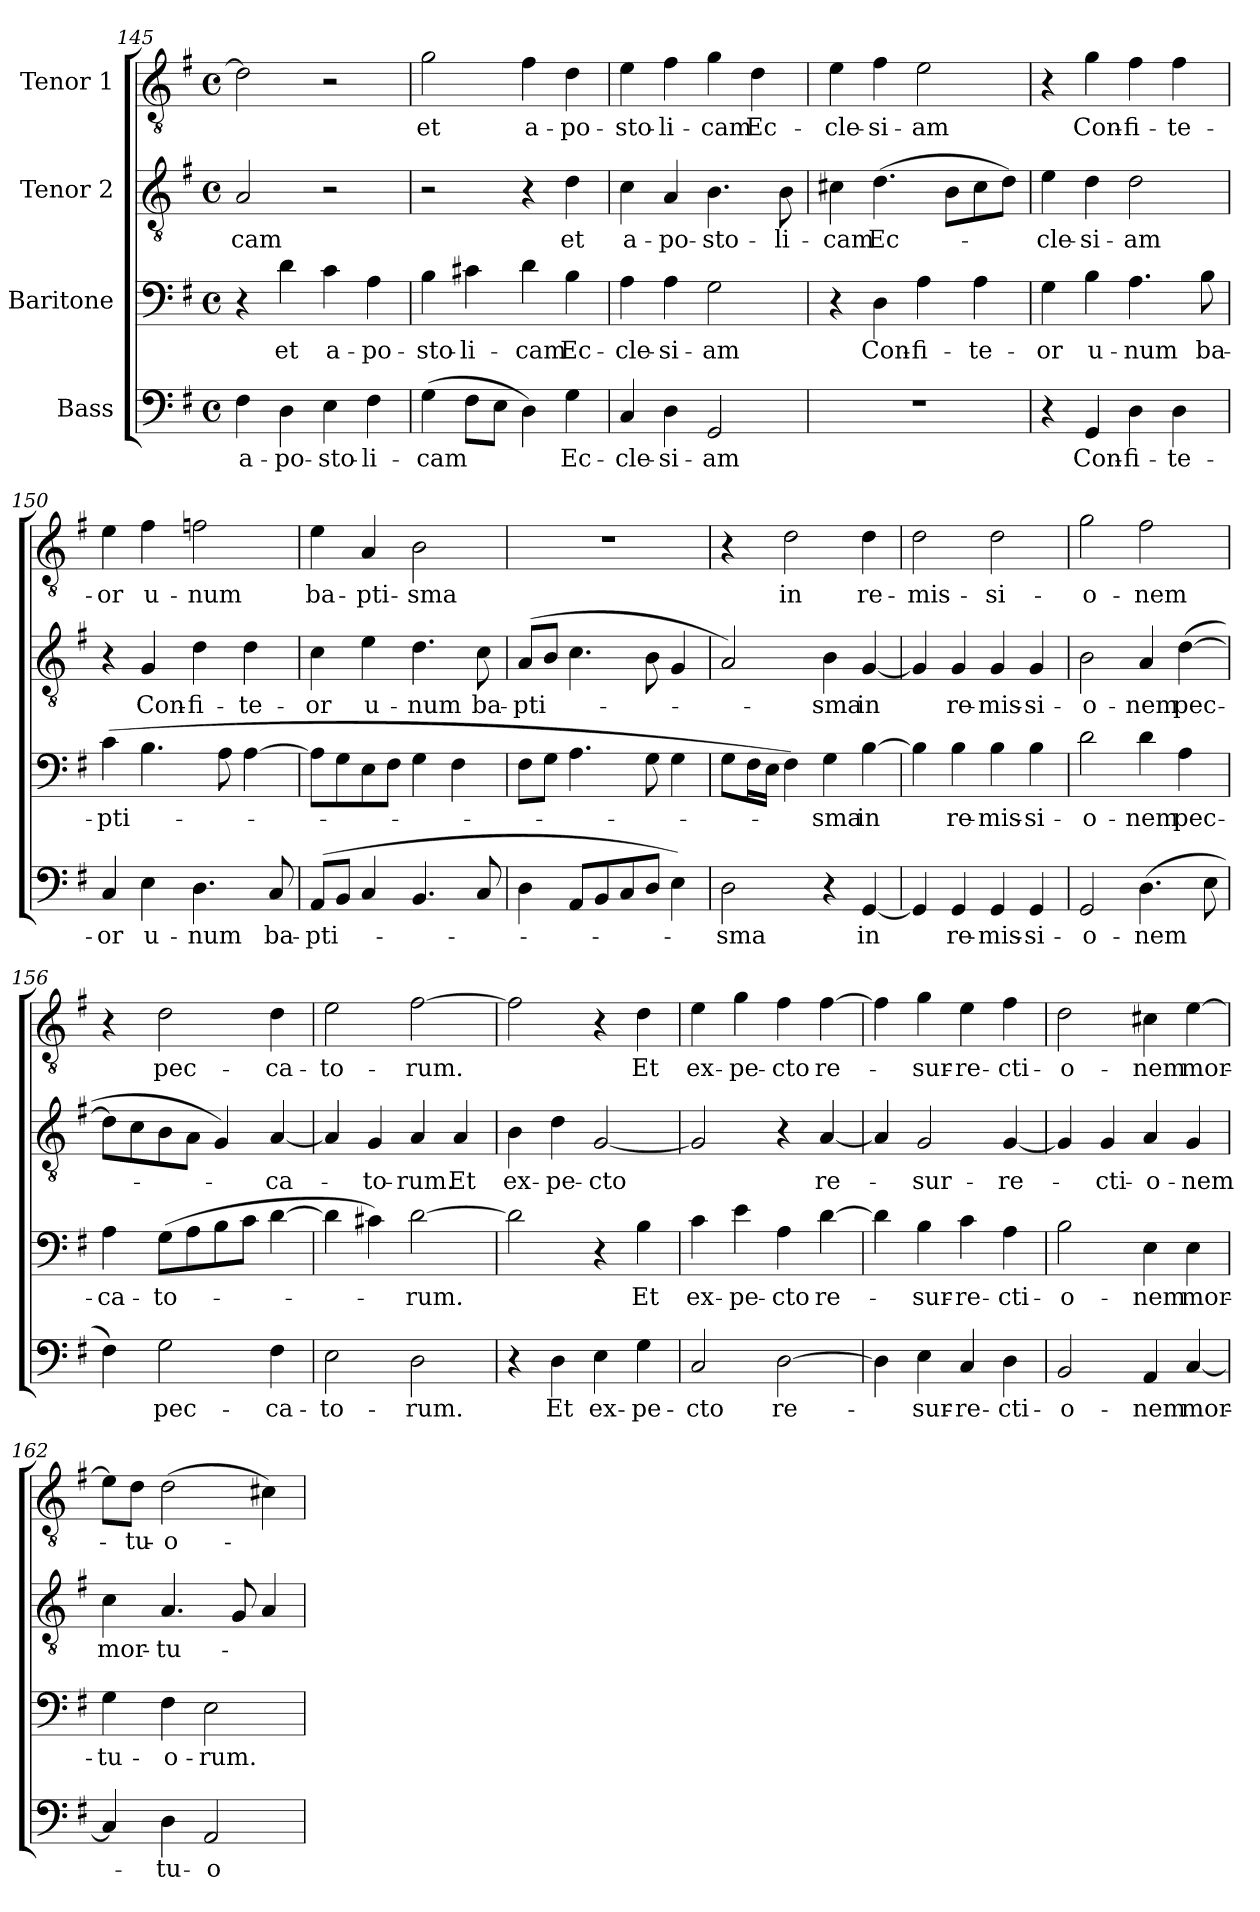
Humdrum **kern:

**kern	**text	**kern	**text	**kern	**text	**kern	**text
*part4	*part4	*part3	*part3	*part2	*part2	*part1	*part1
*staff4	*staff4	*staff3	*staff3	*staff2	*staff2	*staff1	*staff1
*I"Bass	*	*I"Baritone	*	*I"Tenor 2	*	*I"Tenor 1	*
!!LO:LB:g=z
*clefF4	*	*clefF4	*	*clefGv2	*	*clefGv2	*
*k[f#]	*	*k[f#]	*	*k[f#]	*	*k[f#]	*
*G:	*	*G:	*	*G:	*	*G:	*
*M4/4	*	*M4/4	*	*M4/4	*	*M4/4	*
*met(c)	*	*met(c)	*	*met(c)	*	*met(c)	*
=145	=145	=145	=145	=145	=145	=145	=145
4F#\	a-	4r	.	2A/	-cam	2d\]	.
4D\	-po-	4d\	et	.	.	.	.
4E\	-sto-	4c\	a-	2r	.	2r	.
4F#\	-li-	4A\	-po-	.	.	.	.
=146	=146	=146	=146	=146	=146	=146	=146
(4G\	-cam	4B\	-sto-	2r	.	2g\	et
8F#\L	.	4c#X\	-li-	.	.	.	.
8E\J	.	.	.	.	.	.	.
4D\)	.	4d\	-cam	4r	.	4f#\	a-
4G\	Ec-	4B\	Ec-	4d\	et	4d\	-po-
=147	=147	=147	=147	=147	=147	=147	=147
4C/	-cle-	4A\	-cle-	4c\	a-	4e\	-sto-
4D\	-si-	4A\	-si-	4A/	-po-	4f#\	-li-
2GG/	-am	2G\	-am	4.B\	-sto-	4g\	-cam
.	.	.	.	.	.	4d\	Ec-
.	.	.	.	8B\	-li-	.	.
=148	=148	=148	=148	=148	=148	=148	=148
1r	.	4r	.	4c#X\	-cam	4e\	-cle-
.	.	4D\	Con-	(4.d\	Ec-	4f#\	-si-
.	.	4A\	-fi-	.	.	2e\	-am
.	.	.	.	8B\L	.	.	.
.	.	4A\	-te-	8c#\	.	.	.
.	.	.	.	8d\J)	.	.	.
=149	=149	=149	=149	=149	=149	=149	=149
4r	.	4G\	-or	4e\	-cle-	4r	.
4GG/	Con-	4B\	u-	4d\	-si-	4g\	Con-
4D\	-fi-	4.A\	-num	2d\	-am	4f#\	-fi-
4D\	-te-	.	.	.	.	4f#\	-te-
.	.	8B\	ba-	.	.	.	.
=150	=150	=150	=150	=150	=150	=150	=150
4C/	-or	(4c\	-pti-	4r	.	4e\	-or
4E\	u-	4.B\	.	4G/	Con-	4f#\	u-
4.D\	-num	.	.	4d\	-fi-	2fn\	-num
.	.	8A\	.	.	.	.	.
.	.	[4A\	.	4d\	-te-	.	.
8C/	ba-	.	.	.	.	.	.
!!LO:LB:g=z
=151	=151	=151	=151	=151	=151	=151	=151
(8AA/L	-pti-	8A\L]	.	4c\	-or	4e\	ba-
8BB/J	.	8G\	.	.	.	.	.
4C/	.	8E\	.	4e\	u-	4A/	-pti-
.	.	8F#\J	.	.	.	.	.
4.BB/	.	4G\	.	4.d\	-num	2B\	-sma
.	.	4F#\	.	.	.	.	.
8C/	.	.	.	8c\	ba-	.	.
=152	=152	=152	=152	=152	=152	=152	=152
4D\	.	8F#\L	.	(8A/L	-pti-	1r	.
.	.	8G\J	.	8B/J	.	.	.
8AA/L	.	4.A\	.	4.c\	.	.	.
8BB/	.	.	.	.	.	.	.
8C/	.	.	.	.	.	.	.
8D/J	.	8G\	.	8B\	.	.	.
4E\)	.	4G\	.	4G/	.	.	.
=153	=153	=153	=153	=153	=153	=153	=153
2D\	-sma	8G\L	.	2A/)	.	4r	.
.	.	16F#\L	.	.	.	.	.
.	.	16E\JJ	.	.	.	.	.
.	.	4F#\)	.	.	.	2d\	in
4r	.	4G\	-sma	4B\	-sma	.	.
[4GG/	in	[4B\	in	[4G/	in	4d\	re-
=154	=154	=154	=154	=154	=154	=154	=154
4GG/]	.	4B\]	.	4G/]	.	2d\	-mis-
4GG/	re-	4B\	re-	4G/	re-	.	.
4GG/	-mis-	4B\	-mis-	4G/	-mis-	2d\	-si-
4GG/	-si-	4B\	-si-	4G/	-si-	.	.
=155	=155	=155	=155	=155	=155	=155	=155
2GG/	-o-	2d\	-o-	2B\	-o-	2g\	-o-
(4.D\	-nem	4d\	-nem	4A/	-nem	2f#\	-nem
.	.	4A\	pec-	([4d\	pec-	.	.
8E\	.	.	.	.	.	.	.
=156	=156	=156	=156	=156	=156	=156	=156
4F#\)	.	4A\	-ca-	8d\L]	.	4r	.
.	.	.	.	8c\	.	.	.
2G\	pec-	(8G\L	-to-	8B\	.	2d\	pec-
.	.	8A\	.	8A\J	.	.	.
.	.	8B\	.	4G/)	.	.	.
.	.	8c\J	.	.	.	.	.
4F#\	-ca-	[4d\	.	[4A/	-ca-	4d\	-ca-
!!LO:PB:g=z
=157	=157	=157	=157	=157	=157	=157	=157
2E\	-to-	4d\]	.	4A/]	.	2e\	-to-
.	.	4c#X\)	.	4G/	-to-	.	.
2D\	-rum.	[2d\	-rum.	4A/	-rum.	[2f#\	-rum.
.	.	.	.	4A/	Et	.	.
=158	=158	=158	=158	=158	=158	=158	=158
4r	.	2d\]	.	4B\	ex-	2f#\]	.
4D\	Et	.	.	4d\	-pe-	.	.
4E\	ex-	4r	.	[2G/	-cto	4r	.
4G\	-pe-	4B\	Et	.	.	4d\	Et
=159	=159	=159	=159	=159	=159	=159	=159
2C/	-cto	4c\	ex-	2G/]	.	4e\	ex-
.	.	4e\	-pe-	.	.	4g\	-pe-
[2D\	re-	4A\	-cto	4r	.	4f#\	-cto
.	.	[4d\	re-	[4A/	re-	[4f#\	re-
=160	=160	=160	=160	=160	=160	=160	=160
4D\]	.	4d\]	.	4A/]	.	4f#\]	.
4E\	-sur-	4B\	-sur-	2G/	-sur-	4g\	-sur-
4C/	-re-	4c\	-re-	.	.	4e\	-re-
4D\	-cti-	4A\	-cti-	[4G/	-re-	4f#\	-cti-
=161	=161	=161	=161	=161	=161	=161	=161
2BB/	-o-	2B\	-o-	4G/]	.	2d\	-o-
.	.	.	.	4G/	-cti-	.	.
4AA/	-nem	4E\	-nem	4A/	-o-	4c#X\	-nem
[4C/	mor-	4E\	mor-	4G/	-nem	[4e\	mor-
=162	=162	=162	=162	=162	=162	=162	=162
4C/]	.	4G\	-tu-	4c\	mor-	8e\L]	.
.	.	.	.	.	.	8d\J	-tu-
4D\	-tu-	4F#\	-o-	4.A/	-tu-	(2d\	-o-
2AA/	-o-	2E\	-rum.	.	.	.	.
.	.	.	.	8G/	.	.	.
.	.	.	.	4A/	.	4c#X\)	.
=	=	=	=	=	=	=	=
*-	*-	*-	*-	*-	*-	*-	*-
